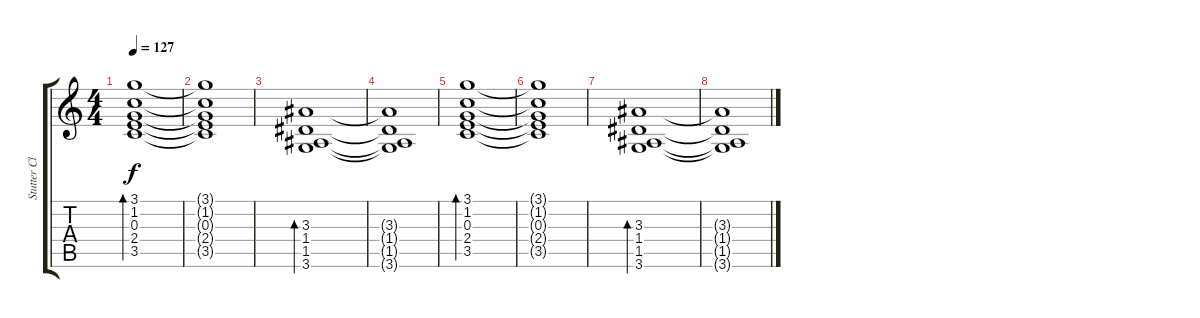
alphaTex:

\track ("Stutter Clean Guitar" "Stutter Cl") {instrument electricguitarjazz}
\staff {score tabs}
\tuning (E4 B3 G3 D3 A2 E2) {hide}
\ts (4 4)
\tempo 127
\clef g2
\ks c
(3.1 1.2 0.3 2.4 3.5).1{bd 120 dy f} |
(3.1{t} 1.2{t} 0.3{t} 2.4{t} 3.5{t}).1 |
(3.3 1.4 1.5 3.6).1{bd 120} |
(3.3{t} 1.4{t} 1.5{t} 3.6{t}).1 |
(3.1 1.2 0.3 2.4 3.5).1{bd 120} |
(3.1{t} 1.2{t} 0.3{t} 2.4{t} 3.5{t}).1 |
(3.3 1.4 1.5 3.6).1{bd 120} |
(3.3{t} 1.4{t} 1.5{t} 3.6{t}).1
